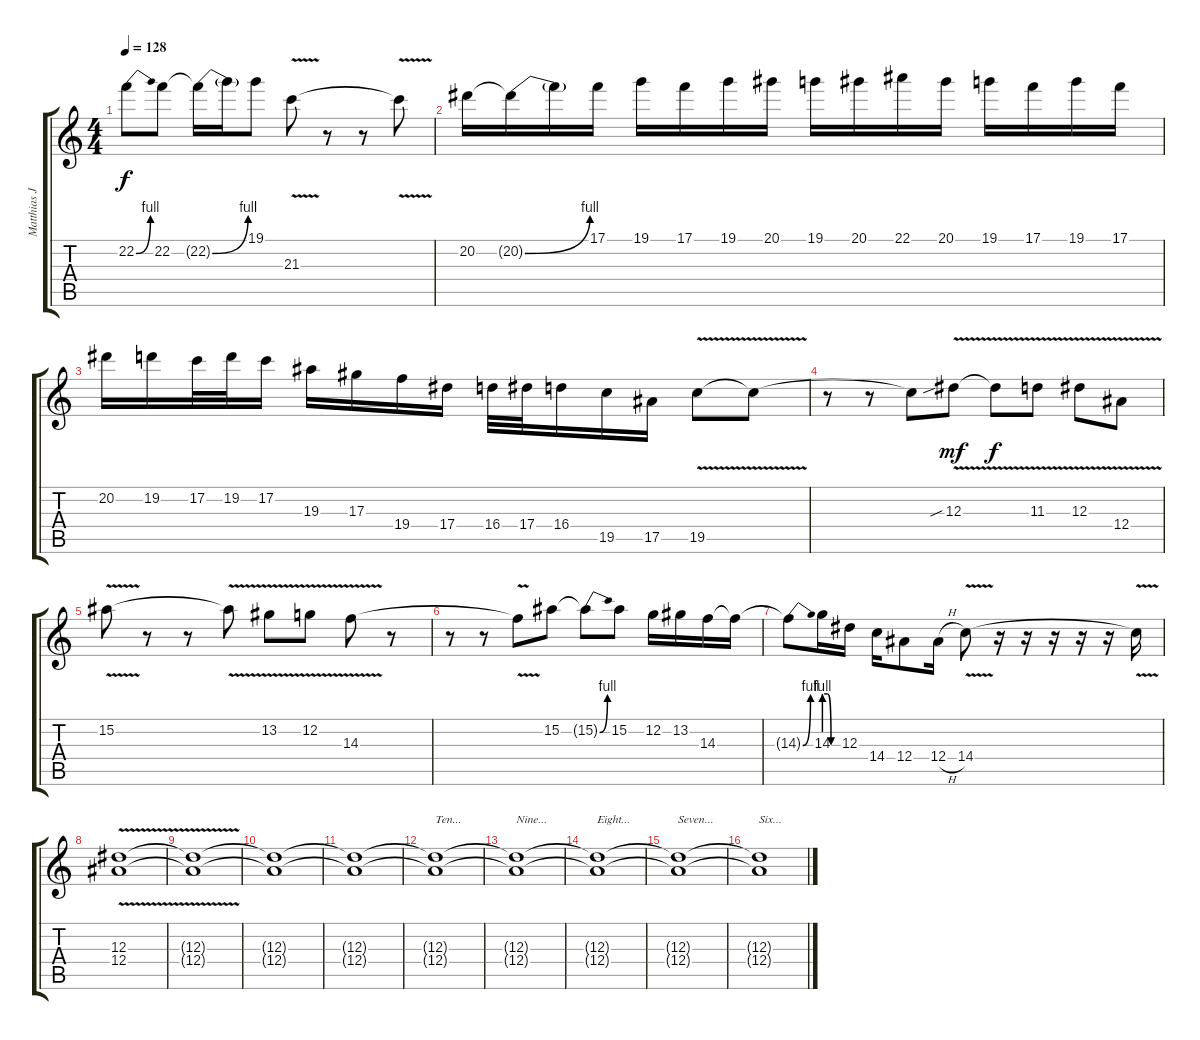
\track ("Matthias Jabs" "Matthias J") {instrument distortionguitar}
\staff {score tabs}
\tuning (C4 G3 Eb3 Bb2 F2 C2) {hide}
\ts (4 4)
\tempo 128
\clef g2
\ks c
22.2{be (bend 0 0 60 4) t}.8{dy f} 22.2.8 22.2{be (bend 0 0 60 4) t}.16 22.2{t}.16 19.1.8 21.3{v}.8 r.8 r.8 21.3{t}.8 |
20.2.16 20.2{be (bend 0 0 60 4) t}.16 20.2{t}.16 17.1.16 19.1.16 17.1.16 19.1.16 20.1.16 19.1.16 20.1.16 22.1.16 20.1.16 19.1.16 17.1.16 19.1.16 17.1.16 |
20.2.16 19.2.16 17.2.32 19.2.32 17.2.16 19.3.16 17.3.16 19.4.16 17.4.16 16.4.32 17.4.32 16.4.16 19.5.16 17.5.16 19.5{v}.8 19.5{t}.8 |
r.8 r.8 19.5{t}.8 12.3{v sib}.8{dy mf} 12.3{t}.8{dy f} 11.3{v}.8 12.3{v}.8 12.4{v}.8 |
15.2{v}.8 r.8 r.8 15.2{t}.8 13.2{v}.8 12.2{v}.8 14.3{v}.8 r.8 |
r.8 r.8 14.3{t}.8 15.2.8 15.2{be (bend 0 0 60 4) t}.8 15.2.8 12.2.16 13.2.16 14.3.16 14.3{t}.16 |
14.3{be (bend 0 0 60 4) t}.8 14.3{be (custom 0 4 15 4 30 0 60 0)}.16 12.3.16 14.4.16 12.4.8 12.4{h}.16 14.4{v}.8 r.16 r.16 r.16 r.16 r.16 14.4{t}.16 |
(12.3{v} 12.4{v}).1 |
(12.3{t} 12.4{t}).1 |
(12.3{t} 12.4{t}).1 |
(12.3{t} 12.4{t}).1 |
(12.3{t} 12.4{t}).1{txt "Ten..."} |
(12.3{t} 12.4{t}).1{txt "Nine..."} |
(12.3{t} 12.4{t}).1{txt "Eight..."} |
(12.3{t} 12.4{t}).1{txt "Seven..."} |
(12.3{t} 12.4{t}).1{txt "Six..."}
